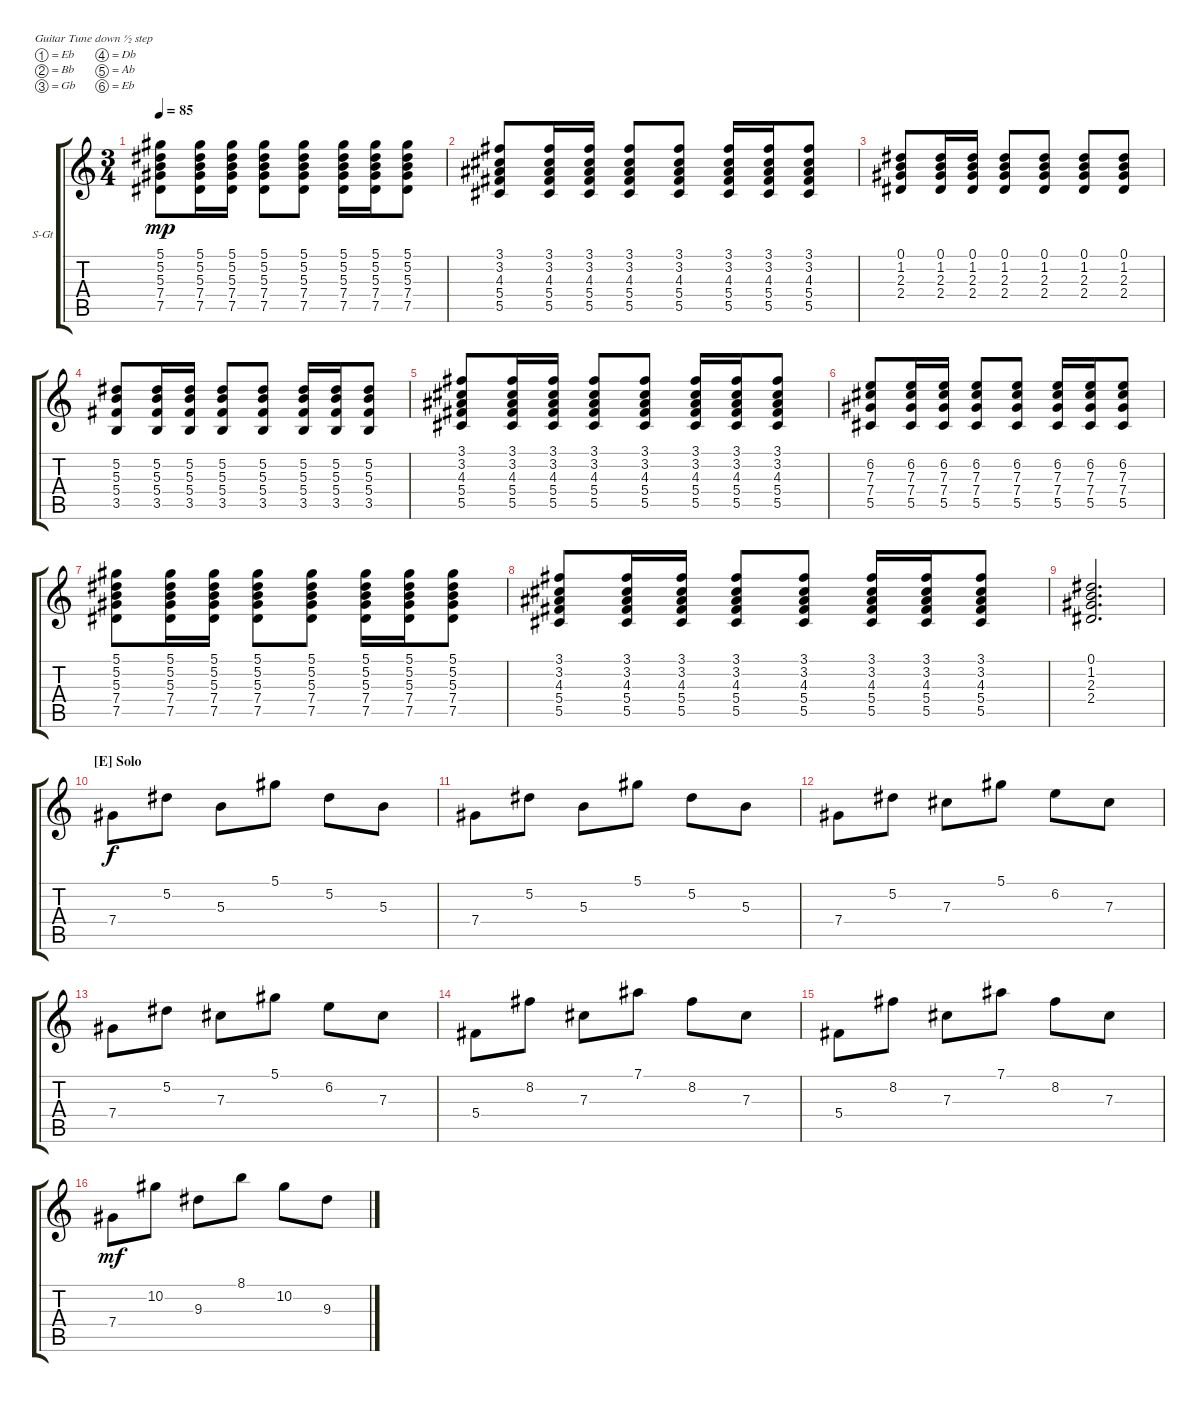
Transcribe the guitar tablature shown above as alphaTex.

\defaultSystemsLayout 4
\bracketExtendMode groupsimilarinstruments
\firstSystemTrackNameOrientation horizontal
\otherSystemsTrackNameOrientation horizontal
\track ("Secondl Guitar" "S-Gt") {instrument acousticguitarsteel}
\staff {score tabs}
\tuning (Eb4 Bb3 Gb3 Db3 Ab2 Eb2)
\ts (3 4)
\tempo 85
\clef g2
\ks c
(7.5 7.4 5.3 5.2 5.1).8{dy mp} (7.5 7.4 5.3 5.2 5.1).16 (7.5 7.4 5.3 5.2 5.1).16 (7.5 7.4 5.3 5.2 5.1).8 (7.5 7.4 5.3 5.2 5.1).8 (7.5 7.4 5.3 5.2 5.1).16 (7.5 7.4 5.3 5.2 5.1).16 (7.5 7.4 5.3 5.2 5.1).8 |
(5.5 5.4 4.3 3.2 3.1).8 (5.5 5.4 4.3 3.2 3.1).16 (5.5 5.4 4.3 3.2 3.1).16 (5.5 5.4 4.3 3.2 3.1).8 (5.5 5.4 4.3 3.2 3.1).8 (5.5 5.4 4.3 3.2 3.1).16 (5.5 5.4 4.3 3.2 3.1).16 (5.5 5.4 4.3 3.2 3.1).8 |
(2.4 2.3 1.2 0.1).8 (2.4 2.3 1.2 0.1).16 (2.4 2.3 1.2 0.1).16 (2.4 2.3 1.2 0.1).8 (2.4 2.3 1.2 0.1).8 (2.4 2.3 1.2 0.1).8 (2.4 2.3 1.2 0.1).8 |
(3.5 5.4 5.3 5.2).8 (3.5 5.4 5.3 5.2).16 (3.5 5.4 5.3 5.2).16 (3.5 5.4 5.3 5.2).8 (3.5 5.4 5.3 5.2).8 (3.5 5.4 5.3 5.2).16 (3.5 5.4 5.3 5.2).16 (3.5 5.4 5.3 5.2).8 |
(5.5 5.4 4.3 3.2 3.1).8 (5.5 5.4 4.3 3.2 3.1).16 (5.5 5.4 4.3 3.2 3.1).16 (5.5 5.4 4.3 3.2 3.1).8 (5.5 5.4 4.3 3.2 3.1).8 (5.5 5.4 4.3 3.2 3.1).16 (5.5 5.4 4.3 3.2 3.1).16 (5.5 5.4 4.3 3.2 3.1).8 |
(5.5 7.4 7.3 6.2).8 (5.5 7.4 7.3 6.2).16 (5.5 7.4 7.3 6.2).16 (5.5 7.4 7.3 6.2).8 (5.5 7.4 7.3 6.2).8 (5.5 7.4 7.3 6.2).16 (5.5 7.4 7.3 6.2).16 (5.5 7.4 7.3 6.2).8 |
(7.5 7.4 5.3 5.2 5.1).8 (7.5 7.4 5.3 5.2 5.1).16 (7.5 7.4 5.3 5.2 5.1).16 (7.5 7.4 5.3 5.2 5.1).8 (7.5 7.4 5.3 5.2 5.1).8 (7.5 7.4 5.3 5.2 5.1).16 (7.5 7.4 5.3 5.2 5.1).16 (7.5 7.4 5.3 5.2 5.1).8 |
(5.5 5.4 4.3 3.2 3.1).8 (5.5 5.4 4.3 3.2 3.1).16 (5.5 5.4 4.3 3.2 3.1).16 (5.5 5.4 4.3 3.2 3.1).8 (5.5 5.4 4.3 3.2 3.1).8 (5.5 5.4 4.3 3.2 3.1).16 (5.5 5.4 4.3 3.2 3.1).16 (5.5 5.4 4.3 3.2 3.1).8 |
(2.4 2.3 1.2 0.1).2{d} |
\section ("E" "Solo")
7.4.8{dy f} 5.2.8 5.3.8 5.1.8 5.2.8 5.3.8 |
7.4.8 5.2.8 5.3.8 5.1.8 5.2.8 5.3.8 |
7.4.8 5.2.8 7.3.8 5.1.8 6.2.8 7.3.8 |
7.4.8 5.2.8 7.3.8 5.1.8 6.2.8 7.3.8 |
5.4.8 8.2.8 7.3.8 7.1.8 8.2.8 7.3.8 |
5.4.8 8.2.8 7.3.8 7.1.8 8.2.8 7.3.8 |
7.4.8{dy mf} 10.2.8 9.3.8 8.1.8 10.2.8 9.3.8
